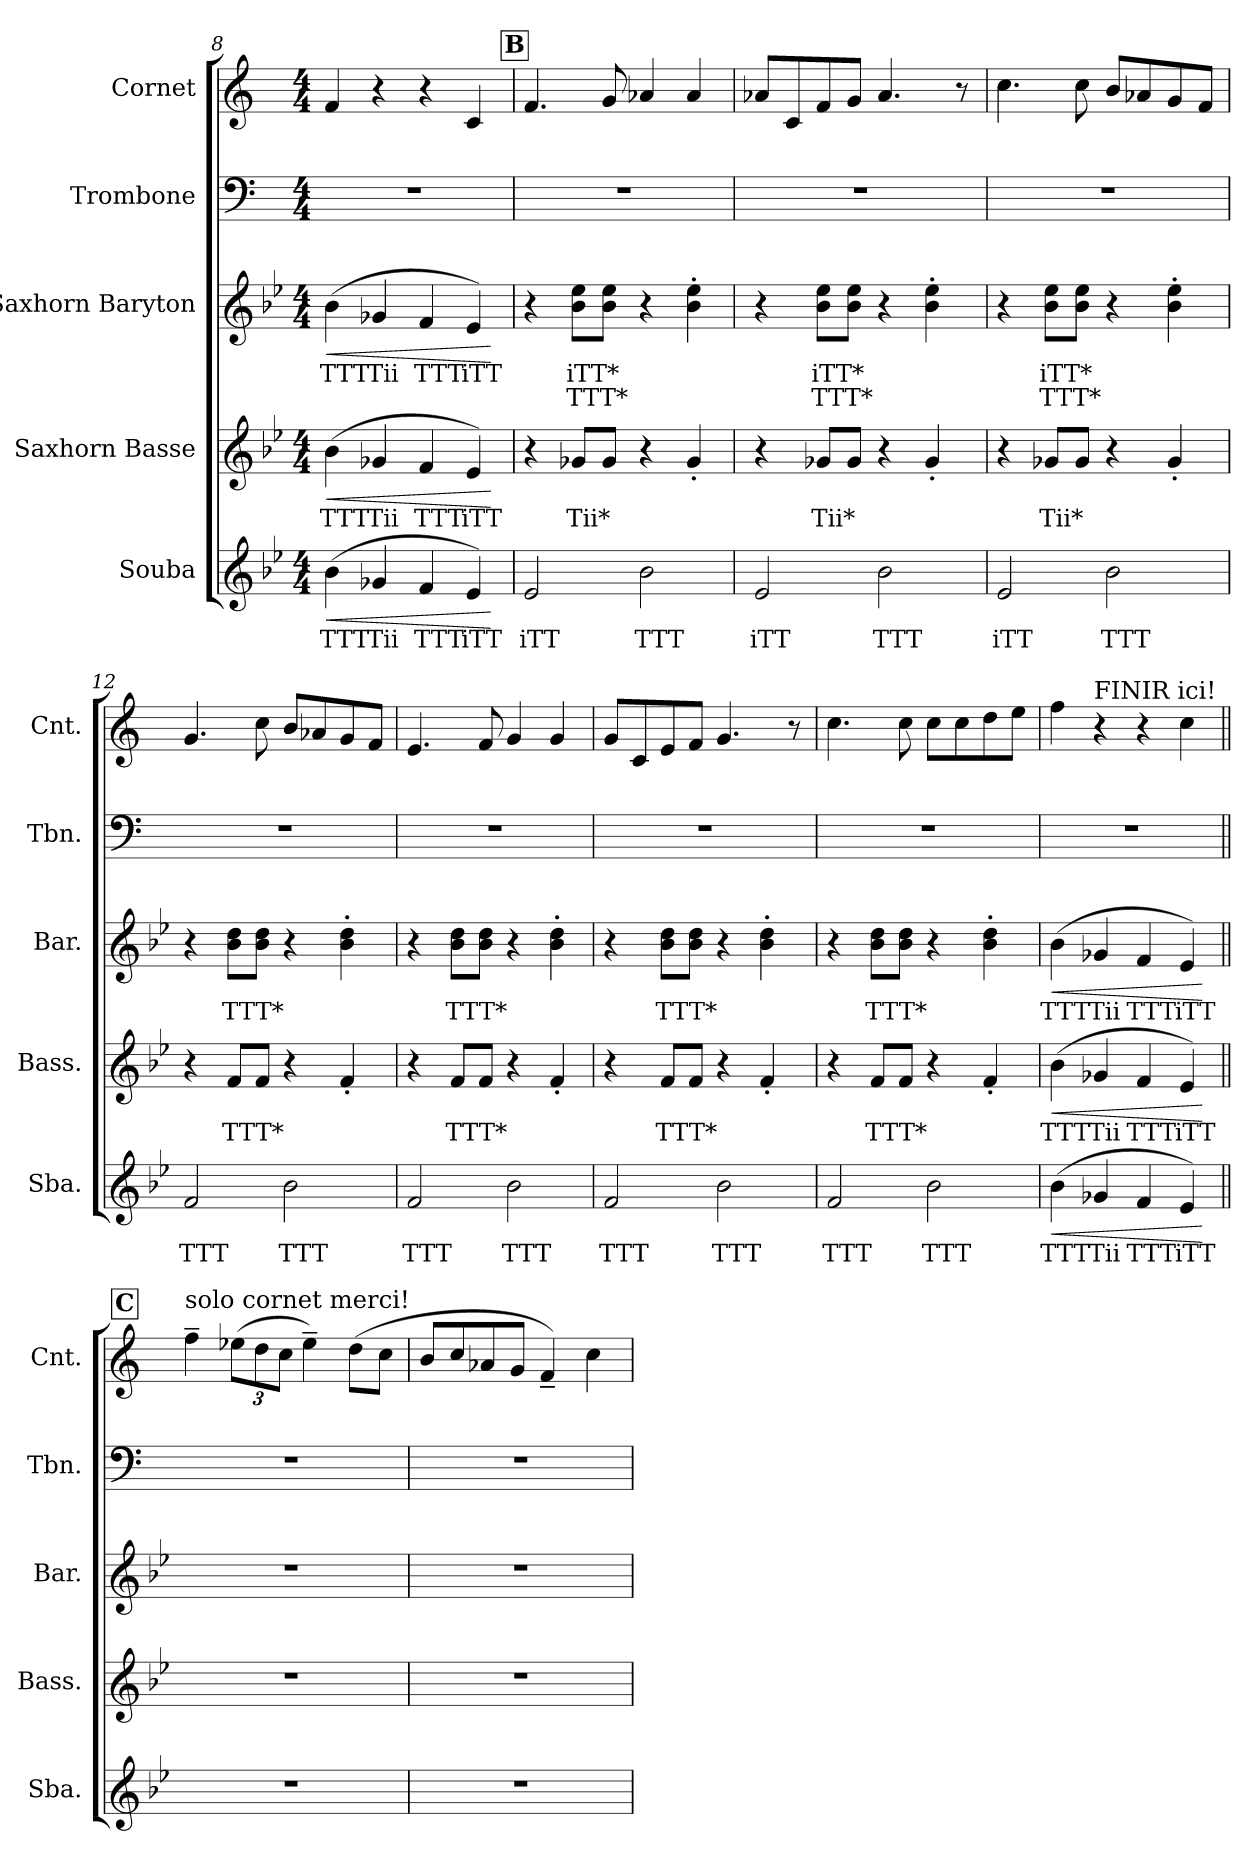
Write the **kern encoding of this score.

**kern	**text	**dynam	**kern	**text	**dynam	**kern	**text	**text	**dynam	**kern	**kern
*part5	*part5	*part5	*part4	*part4	*part4	*part3	*part3	*part3	*part3	*part2	*part1
*staff5	*staff5	*staff5	*staff4	*staff4	*staff4	*staff3	*staff3	*staff3	*staff3	*staff2	*staff1
*I"Souba	*	*	*I"Saxhorn Basse	*	*	*I"Saxhorn Baryton	*	*	*	*I"Trombone	*I"Cornet
*I'Sba.	*	*	*I'Bass.	*	*	*I'Bar.	*	*	*	*I'Tbn.	*I'Cnt.
!!LO:LB:g=z
*clefG2	*	*	*clefG2	*	*	*clefG2	*	*	*	*clefF4	*clefG2
*ITrd15c26	*	*	*ITrd8c14	*	*	*ITrd8c14	*	*	*	*	*ITrd1c2
*k[b-e-]	*	*	*k[b-e-]	*	*	*k[b-e-]	*	*	*	*k[]	*k[b-e-]
*M4/4	*	*	*M4/4	*	*	*M4/4	*	*	*	*M4/4	*M4/4
=8	=8	=8	=8	=8	=8	=8	=8	=8	=8	=8	=8
!	!LO:LY:b	!LO:HP:b	!	!LO:LY:b	!LO:HP:b	!	!LO:LY:b	!	!LO:HP:b	!	!
(>4BB-\	TTT	<	(>4B-\	TTT	<	(>4B-\	TTT	.	<	1r	4e-/
!	!LO:LY:b	!	!	!LO:LY:b	!	!	!LO:LY:b	!	!	!	!
4GG-X/	Tii	.	4G-X/	Tii	.	4G-X/	Tii	.	.	.	4r
!	!LO:LY:b	!	!	!LO:LY:b	!	!	!LO:LY:b	!	!	!	!
4FF/	TTT	.	4F/	TTT	.	4F/	TTT	.	.	.	4r
!	!LO:LY:b	!	!	!LO:LY:b	!	!	!LO:LY:b	!	!	!	!
4EE-/)	iTT	.	4E-/)	iTT	.	4E-/)	iTT	.	.	.	4B-/
.	.	[	.	.	[	.	.	.	[	.	.
!!LO:REH:place=s1:a:B:fs=14:t=B
=9	=9	=9	=9	=9	=9	=9	=9	=9	=9	=9	=9
!	!LO:LY:b	!	!	!	!	!	!	!	!	!	!
2EE-/	iTT	.	4r	.	.	4r	.	.	.	1r	4.e-/
!	!	!	!	!LO:LY:b	!	!	!LO:LY:b	!LO:LY:b	!	!	!
.	.	.	8G-X/L	Tii*	.	8B-\ 8e-\L	iTT*	TTT*	.	.	.
.	.	.	8G-/J	.	.	8B-\ 8e-\J	.	.	.	.	8f/
!	!LO:LY:b	!	!	!	!	!	!	!	!	!	!
2BB-\	TTT	.	4r	.	.	4r	.	.	.	.	4g-X/
.	.	.	4G-'/	.	.	4B-\' 4e-\'	.	.	.	.	4g-/
=10	=10	=10	=10	=10	=10	=10	=10	=10	=10	=10	=10
!	!LO:LY:b	!	!	!	!	!	!	!	!	!	!
2EE-/	iTT	.	4r	.	.	4r	.	.	.	1r	8g-X/L
.	.	.	.	.	.	.	.	.	.	.	8B-/
!	!	!	!	!LO:LY:b	!	!	!LO:LY:b	!LO:LY:b	!	!	!
.	.	.	8G-X/L	Tii*	.	8B-\ 8e-\L	iTT*	TTT*	.	.	8e-/
.	.	.	8G-/J	.	.	8B-\ 8e-\J	.	.	.	.	8f/J
!	!LO:LY:b	!	!	!	!	!	!	!	!	!	!
2BB-\	TTT	.	4r	.	.	4r	.	.	.	.	4.g-/
.	.	.	4G-'/	.	.	4B-\' 4e-\'	.	.	.	.	.
.	.	.	.	.	.	.	.	.	.	.	8r
=11	=11	=11	=11	=11	=11	=11	=11	=11	=11	=11	=11
!	!LO:LY:b	!	!	!	!	!	!	!	!	!	!
2EE-/	iTT	.	4r	.	.	4r	.	.	.	1r	4.b-\
!	!	!	!	!LO:LY:b	!	!	!LO:LY:b	!LO:LY:b	!	!	!
.	.	.	8G-X/L	Tii*	.	8B-\ 8e-\L	iTT*	TTT*	.	.	.
.	.	.	8G-/J	.	.	8B-\ 8e-\J	.	.	.	.	8b-\
!	!LO:LY:b	!	!	!	!	!	!	!	!	!	!
2BB-\	TTT	.	4r	.	.	4r	.	.	.	.	8a/L
.	.	.	.	.	.	.	.	.	.	.	8g-X/
.	.	.	4G-'/	.	.	4B-\' 4e-\'	.	.	.	.	8f/
.	.	.	.	.	.	.	.	.	.	.	8e-/J
!!LO:PB:g=z
=12	=12	=12	=12	=12	=12	=12	=12	=12	=12	=12	=12
!	!LO:LY:b	!	!	!	!	!	!	!	!	!	!
2FF/	TTT	.	4r	.	.	4r	.	.	.	1r	4.f/
!	!	!	!	!LO:LY:b	!	!	!LO:LY:b	!	!	!	!
.	.	.	8F/L	TTT*	.	8B-\ 8d\L	TTT*	.	.	.	.
.	.	.	8F/J	.	.	8B-\ 8d\J	.	.	.	.	8b-\
!	!LO:LY:b	!	!	!	!	!	!	!	!	!	!
2BB-\	TTT	.	4r	.	.	4r	.	.	.	.	8a/L
.	.	.	.	.	.	.	.	.	.	.	8g-X/
.	.	.	4F'/	.	.	4B-\' 4d\'	.	.	.	.	8f/
.	.	.	.	.	.	.	.	.	.	.	8e-/J
=13	=13	=13	=13	=13	=13	=13	=13	=13	=13	=13	=13
!	!LO:LY:b	!	!	!	!	!	!	!	!	!	!
2FF/	TTT	.	4r	.	.	4r	.	.	.	1r	4.d/
!	!	!	!	!LO:LY:b	!	!	!LO:LY:b	!	!	!	!
.	.	.	8F/L	TTT*	.	8B-\ 8d\L	TTT*	.	.	.	.
.	.	.	8F/J	.	.	8B-\ 8d\J	.	.	.	.	8e-/
!	!LO:LY:b	!	!	!	!	!	!	!	!	!	!
2BB-\	TTT	.	4r	.	.	4r	.	.	.	.	4f/
.	.	.	4F'/	.	.	4B-\' 4d\'	.	.	.	.	4f/
=14	=14	=14	=14	=14	=14	=14	=14	=14	=14	=14	=14
!	!LO:LY:b	!	!	!	!	!	!	!	!	!	!
2FF/	TTT	.	4r	.	.	4r	.	.	.	1r	8f/L
.	.	.	.	.	.	.	.	.	.	.	8B-/
!	!	!	!	!LO:LY:b	!	!	!LO:LY:b	!	!	!	!
.	.	.	8F/L	TTT*	.	8B-\ 8d\L	TTT*	.	.	.	8d/
.	.	.	8F/J	.	.	8B-\ 8d\J	.	.	.	.	8e-/J
!	!LO:LY:b	!	!	!	!	!	!	!	!	!	!
2BB-\	TTT	.	4r	.	.	4r	.	.	.	.	4.f/
.	.	.	4F'/	.	.	4B-\' 4d\'	.	.	.	.	.
.	.	.	.	.	.	.	.	.	.	.	8r
=15	=15	=15	=15	=15	=15	=15	=15	=15	=15	=15	=15
!	!LO:LY:b	!	!	!	!	!	!	!	!	!	!
2FF/	TTT	.	4r	.	.	4r	.	.	.	1r	4.b-\
!	!	!	!	!LO:LY:b	!	!	!LO:LY:b	!	!	!	!
.	.	.	8F/L	TTT*	.	8B-\ 8d\L	TTT*	.	.	.	.
.	.	.	8F/J	.	.	8B-\ 8d\J	.	.	.	.	8b-\
!	!LO:LY:b	!	!	!	!	!	!	!	!	!	!
2BB-\	TTT	.	4r	.	.	4r	.	.	.	.	8b-\L
.	.	.	.	.	.	.	.	.	.	.	8b-\
.	.	.	4F'/	.	.	4B-\' 4d\'	.	.	.	.	8cc\
.	.	.	.	.	.	.	.	.	.	.	8dd\J
!!LO:LB:g=z
=16	=16	=16	=16	=16	=16	=16	=16	=16	=16	=16	=16
!	!LO:LY:b	!LO:HP:b	!	!LO:LY:b	!LO:HP:b	!	!LO:LY:b	!	!LO:HP:b	!	!
(>4BB-\	TTT	<	(>4B-\	TTT	<	(>4B-\	TTT	.	<	1r	4ee-\
!	!	!	!	!	!	!	!	!	!	!	!LO:TX:a:t=FINIR ici!
!	!LO:LY:b	!	!	!LO:LY:b	!	!	!LO:LY:b	!	!	!	!
4GG-X/	Tii	.	4G-X/	Tii	.	4G-X/	Tii	.	.	.	4r
!	!LO:LY:b	!	!	!LO:LY:b	!	!	!LO:LY:b	!	!	!	!
4FF/	TTT	.	4F/	TTT	.	4F/	TTT	.	.	.	4r
!	!LO:LY:b	!	!	!LO:LY:b	!	!	!LO:LY:b	!	!	!	!
4EE-/)	iTT	.	4E-/)	iTT	.	4E-/)	iTT	.	.	.	4b-\
.	.	[	.	.	[	.	.	.	[	.	.
!!LO:REH:place=s1:a:B:fs=14:t=C
=17||	=17||	=17||	=17||	=17||	=17||	=17||	=17||	=17||	=17||	=17||	=17||
!	!	!	!	!	!	!	!	!	!	!	!LO:TX:a:t=solo cornet merci!
1r	.	.	1r	.	.	1r	.	.	.	1r	4ee-~\
*	*	*	*	*	*	*	*	*	*	*	*Xbrackettup
.	.	.	.	.	.	.	.	.	.	.	(>12dd-X\L
.	.	.	.	.	.	.	.	.	.	.	12cc\
.	.	.	.	.	.	.	.	.	.	.	12b-\J
.	.	.	.	.	.	.	.	.	.	.	4dd-~\)
.	.	.	.	.	.	.	.	.	.	.	(>8cc\L
.	.	.	.	.	.	.	.	.	.	.	8b-\J
=18	=18	=18	=18	=18	=18	=18	=18	=18	=18	=18	=18
1r	.	.	1r	.	.	1r	.	.	.	1r	8a/L
.	.	.	.	.	.	.	.	.	.	.	8b-/
.	.	.	.	.	.	.	.	.	.	.	8g-X/
.	.	.	.	.	.	.	.	.	.	.	8f/J
.	.	.	.	.	.	.	.	.	.	.	4e-~/)
.	.	.	.	.	.	.	.	.	.	.	4b-\
=	=	=	=	=	=	=	=	=	=	=	=
*-	*-	*-	*-	*-	*-	*-	*-	*-	*-	*-	*-
